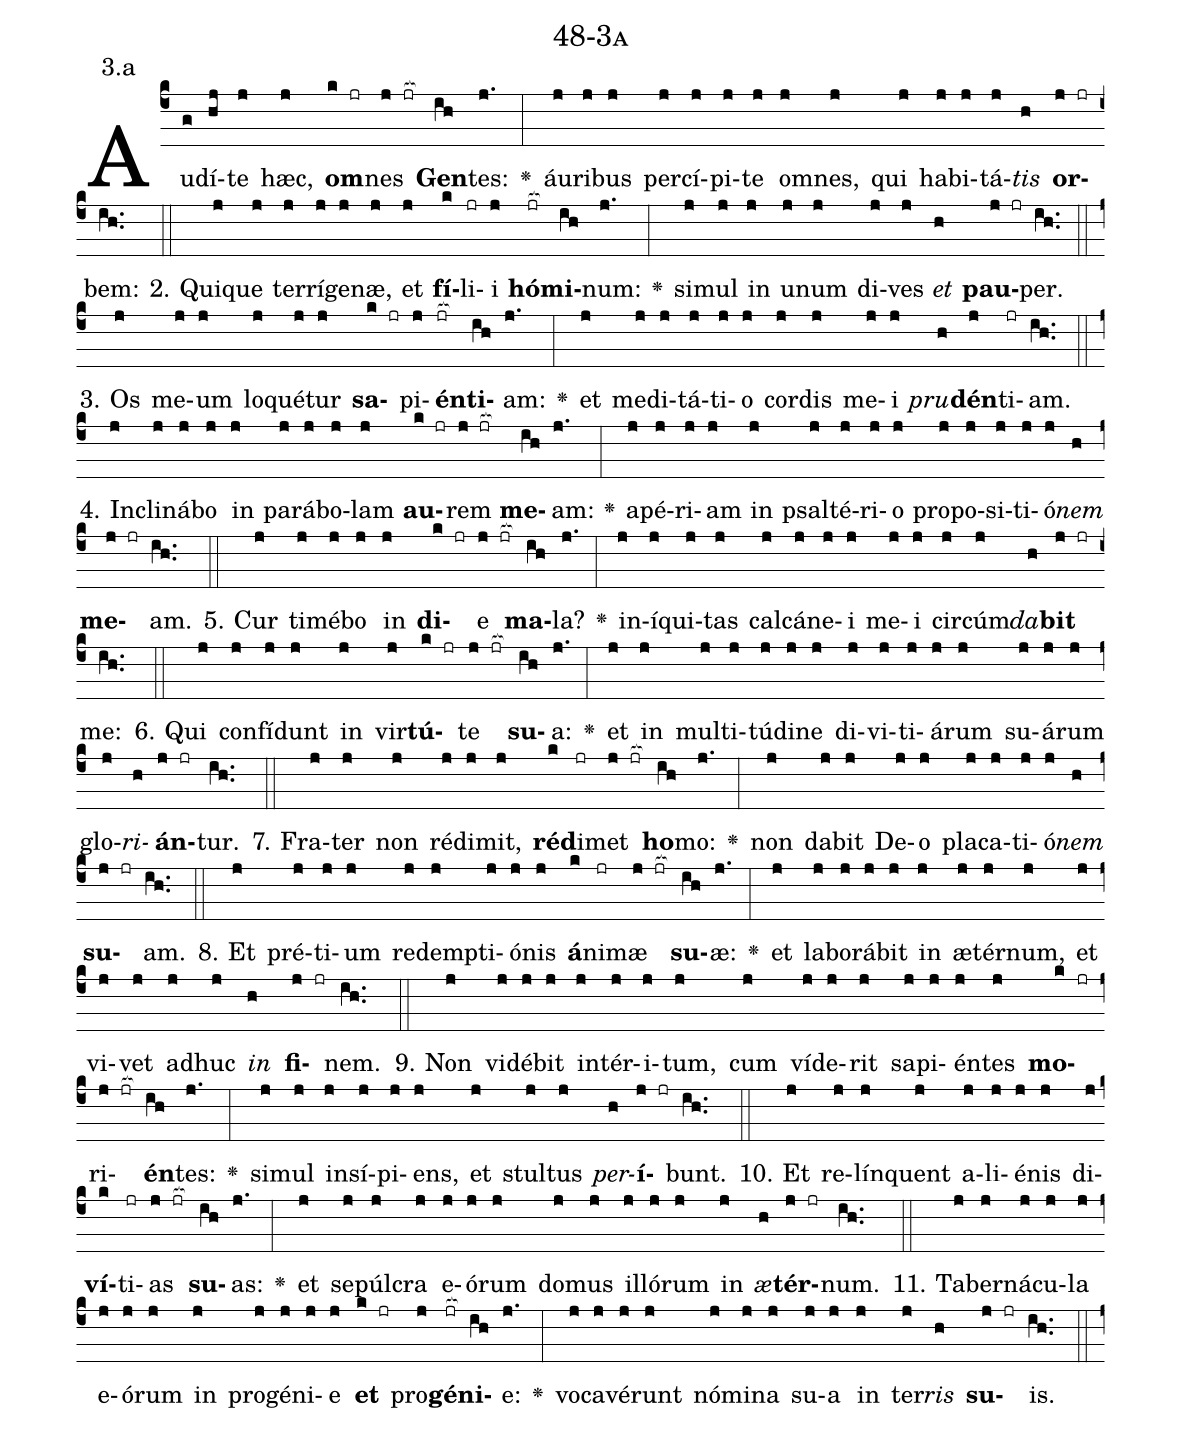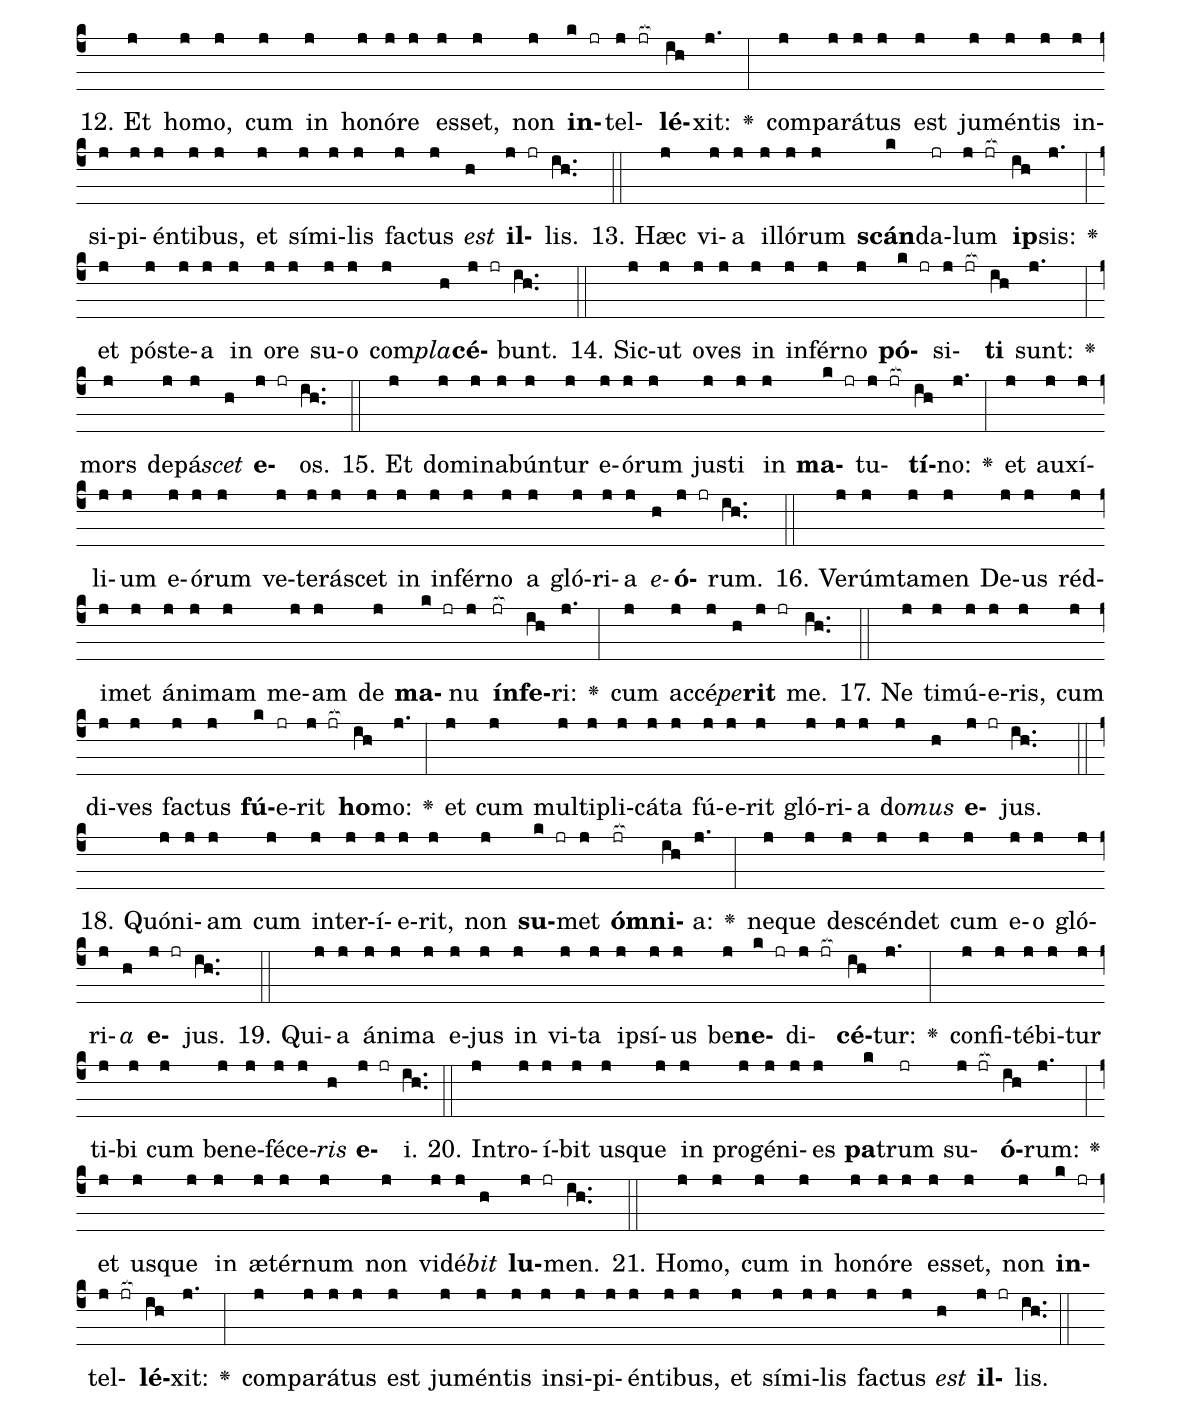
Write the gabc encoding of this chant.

name: 48-3a;
annotation: 3.a;
%%
(c4)Au(g)dí(hj)te(j) hæc,(j) <b>om</b>(k jr)nes(j jr[ocb:1{]) <b>Gen</b>(ih[ocb:0}])tes:(j.) <v>\greheightstar</v>(:) áu(j)ri(j)bus(j) per(j)cí(j)pi(j)te(j) om(j)nes,(j) qui(j) ha(j)bi(j)tá(j)<i>tis</i>(h) <b>or</b>(j jr)bem:(ih..) (::)
2. Qui(j)que(j) ter(j)rí(j)ge(j)næ,(j) et(j) <b>fí</b>(k)li(jr)i(j) <b>hó</b>(jr[ocb:1{])<b>mi</b>(ih[ocb:0}])num:(j.) <v>\greheightstar</v>(:) si(j)mul(j) in(j) u(j)num(j) di(j)ves(j) <i>et</i>(h) <b>pau</b>(j jr)per.(ih..) (::)
3. Os(j) me(j)um(j) lo(j)qué(j)tur(j) <b>sa</b>(k jr)pi(j)<b>én</b>(jr[ocb:1{])<b>ti</b>(ih[ocb:0}])am:(j.) <v>\greheightstar</v>(:) et(j) me(j)di(j)tá(j)ti(j)o(j) cor(j)dis(j) me(j)i(j) <i>pru</i>(h)<b>dén</b>(j)ti(jr)am.(ih..) (::)
4. In(j)cli(j)ná(j)bo(j) in(j) pa(j)rá(j)bo(j)lam(j) <b>au</b>(k jr)rem(j jr[ocb:1{]) <b>me</b>(ih[ocb:0}])am:(j.) <v>\greheightstar</v>(:) a(j)pé(j)ri(j)am(j) in(j) psal(j)té(j)ri(j)o(j) pro(j)po(j)si(j)ti(j)ó(j)<i>nem</i>(h) <b>me</b>(j jr)am.(ih..) (::)
5. Cur(j) ti(j)mé(j)bo(j) in(j) <b>di</b>(k jr)e(j jr[ocb:1{]) <b>ma</b>(ih[ocb:0}])la?(j.) <v>\greheightstar</v>(:) in(j)í(j)qui(j)tas(j) cal(j)cá(j)ne(j)i(j) me(j)i(j) cir(j)cúm(j)<i>da</i>(h)<b>bit</b>(j jr) me:(ih..) (::)
6. Qui(j) con(j)fí(j)dunt(j) in(j) vir(j)<b>tú</b>(k jr)te(j jr[ocb:1{]) <b>su</b>(ih[ocb:0}])a:(j.) <v>\greheightstar</v>(:) et(j) in(j) mul(j)ti(j)tú(j)di(j)ne(j) di(j)vi(j)ti(j)á(j)rum(j) su(j)á(j)rum(j) glo(j)<i>ri</i>(h)<b>án</b>(j jr)tur.(ih..) (::)
7. Fra(j)ter(j) non(j) réd(j)i(j)mit,(j) <b>réd</b>(k)i(jr)met(j jr[ocb:1{]) <b>ho</b>(ih[ocb:0}])mo:(j.) <v>\greheightstar</v>(:) non(j) da(j)bit(j) De(j)o(j) pla(j)ca(j)ti(j)ó(j)<i>nem</i>(h) <b>su</b>(j jr)am.(ih..) (::)
8. Et(j) pré(j)ti(j)um(j) red(j)emp(j)ti(j)ó(j)nis(j) <b>á</b>(k)ni(jr)mæ(j jr[ocb:1{]) <b>su</b>(ih[ocb:0}])æ:(j.) <v>\greheightstar</v>(:) et(j) la(j)bo(j)rá(j)bit(j) in(j) æ(j)tér(j)num,(j) et(j) vi(j)vet(j) ad(j)huc(j) <i>in</i>(h) <b>fi</b>(j jr)nem.(ih..) (::)
9. Non(j) vi(j)dé(j)bit(j) in(j)tér(j)i(j)tum,(j) cum(j) ví(j)de(j)rit(j) sa(j)pi(j)én(j)tes(j) <b>mo</b>(k jr)ri(j jr[ocb:1{])<b>én</b>(ih[ocb:0}])tes:(j.) <v>\greheightstar</v>(:) si(j)mul(j) in(j)sí(j)pi(j)ens,(j) et(j) stul(j)tus(j) <i>per</i>(h)<b>í</b>(j jr)bunt.(ih..) (::)
10. Et(j) re(j)lín(j)quent(j) a(j)li(j)é(j)nis(j) di(j)<b>ví</b>(k)ti(jr)as(j jr[ocb:1{]) <b>su</b>(ih[ocb:0}])as:(j.) <v>\greheightstar</v>(:) et(j) se(j)púl(j)cra(j) e(j)ó(j)rum(j) do(j)mus(j) il(j)ló(j)rum(j) in(j) <i>æ</i>(h)<b>tér</b>(j jr)num.(ih..) (::)
11. Ta(j)ber(j)ná(j)cu(j)la(j) e(j)ó(j)rum(j) in(j) pro(j)gé(j)ni(j)e(j) <b>et</b>(k jr) pro(j)<b>gé</b>(jr[ocb:1{])<b>ni</b>(ih[ocb:0}])e:(j.) <v>\greheightstar</v>(:) vo(j)ca(j)vé(j)runt(j) nó(j)mi(j)na(j) su(j)a(j) in(j) ter(j)<i>ris</i>(h) <b>su</b>(j jr)is.(ih..) (::)
12. Et(j) ho(j)mo,(j) cum(j) in(j) ho(j)nó(j)re(j) es(j)set,(j) non(j) <b>in</b>(k jr)tel(j jr[ocb:1{])<b>lé</b>(ih[ocb:0}])xit:(j.) <v>\greheightstar</v>(:) com(j)pa(j)rá(j)tus(j) est(j) ju(j)mén(j)tis(j) in(j)si(j)pi(j)én(j)ti(j)bus,(j) et(j) sí(j)mi(j)lis(j) fac(j)tus(j) <i>est</i>(h) <b>il</b>(j jr)lis.(ih..) (::)
13. Hæc(j) vi(j)a(j) il(j)ló(j)rum(j) <b>scán</b>(k)da(jr)lum(j jr[ocb:1{]) <b>ip</b>(ih[ocb:0}])sis:(j.) <v>\greheightstar</v>(:) et(j) póst(j)e(j)a(j) in(j) o(j)re(j) su(j)o(j) com(j)<i>pla</i>(h)<b>cé</b>(j jr)bunt.(ih..) (::)
14. Sic(j)ut(j) o(j)ves(j) in(j) in(j)fér(j)no(j) <b>pó</b>(k jr)si(j jr[ocb:1{])<b>ti</b>(ih[ocb:0}]) sunt:(j.) <v>\greheightstar</v>(:) mors(j) de(j)pá(j)<i>scet</i>(h) <b>e</b>(j jr)os.(ih..) (::)
15. Et(j) do(j)mi(j)na(j)bún(j)tur(j) e(j)ó(j)rum(j) jus(j)ti(j) in(j) <b>ma</b>(k jr)tu(j jr[ocb:1{])<b>tí</b>(ih[ocb:0}])no:(j.) <v>\greheightstar</v>(:) et(j) au(j)xí(j)li(j)um(j) e(j)ó(j)rum(j) ve(j)te(j)rá(j)scet(j) in(j) in(j)fér(j)no(j) a(j) gló(j)ri(j)a(j) <i>e</i>(h)<b>ó</b>(j jr)rum.(ih..) (::)
16. Ve(j)rúm(j)ta(j)men(j) De(j)us(j) réd(j)i(j)met(j) á(j)ni(j)mam(j) me(j)am(j) de(j) <b>ma</b>(k jr)nu(j) <b>ín</b>(jr[ocb:1{])<b>fe</b>(ih[ocb:0}])ri:(j.) <v>\greheightstar</v>(:) cum(j) ac(j)cé(j)<i>pe</i>(h)<b>rit</b>(j jr) me.(ih..) (::)
17. Ne(j) ti(j)mú(j)e(j)ris,(j) cum(j) di(j)ves(j) fac(j)tus(j) <b>fú</b>(k)e(jr)rit(j jr[ocb:1{]) <b>ho</b>(ih[ocb:0}])mo:(j.) <v>\greheightstar</v>(:) et(j) cum(j) mul(j)ti(j)pli(j)cá(j)ta(j) fú(j)e(j)rit(j) gló(j)ri(j)a(j) do(j)<i>mus</i>(h) <b>e</b>(j jr)jus.(ih..) (::)
18. Quón(j)i(j)am(j) cum(j) in(j)ter(j)í(j)e(j)rit,(j) non(j) <b>su</b>(k jr)met(j) <b>óm</b>(jr[ocb:1{])<b>ni</b>(ih[ocb:0}])a:(j.) <v>\greheightstar</v>(:) ne(j)que(j) de(j)scén(j)det(j) cum(j) e(j)o(j) gló(j)ri(j)<i>a</i>(h) <b>e</b>(j jr)jus.(ih..) (::)
19. Qui(j)a(j) á(j)ni(j)ma(j) e(j)jus(j) in(j) vi(j)ta(j) ip(j)sí(j)us(j) be(j)<b>ne</b>(k jr)di(j jr[ocb:1{])<b>cé</b>(ih[ocb:0}])tur:(j.) <v>\greheightstar</v>(:) con(j)fi(j)té(j)bi(j)tur(j) ti(j)bi(j) cum(j) be(j)ne(j)fé(j)ce(j)<i>ris</i>(h) <b>e</b>(j jr)i.(ih..) (::)
20. In(j)tro(j)í(j)bit(j) us(j)que(j) in(j) pro(j)gé(j)ni(j)es(j) <b>pa</b>(k)trum(jr) su(j jr[ocb:1{])<b>ó</b>(ih[ocb:0}])rum:(j.) <v>\greheightstar</v>(:) et(j) us(j)que(j) in(j) æ(j)tér(j)num(j) non(j) vi(j)dé(j)<i>bit</i>(h) <b>lu</b>(j jr)men.(ih..) (::)
21. Ho(j)mo,(j) cum(j) in(j) ho(j)nó(j)re(j) es(j)set,(j) non(j) <b>in</b>(k jr)tel(j jr[ocb:1{])<b>lé</b>(ih[ocb:0}])xit:(j.) <v>\greheightstar</v>(:) com(j)pa(j)rá(j)tus(j) est(j) ju(j)mén(j)tis(j) in(j)si(j)pi(j)én(j)ti(j)bus,(j) et(j) sí(j)mi(j)lis(j) fac(j)tus(j) <i>est</i>(h) <b>il</b>(j jr)lis.(ih..) (::)
